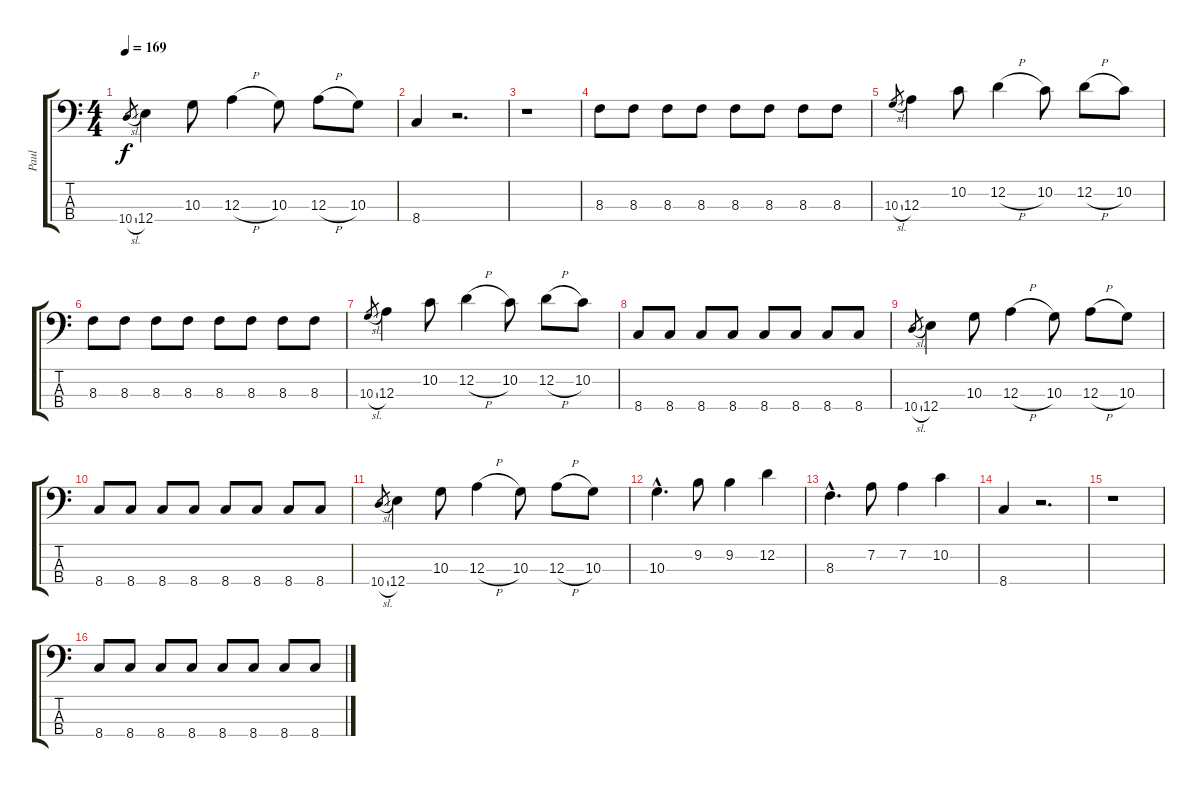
\track ("Paul" "Paul") {instrument electricbassfinger}
\staff {score tabs}
\tuning (G2 D2 A1 E1) {hide}
\ts (4 4)
\tempo 169
\clef f4
\ks c
10.4{sl}.8{gr dy f} 12.4.4 10.3.8 12.3{h}.4 10.3.8 12.3{h}.8 10.3.8 |
8.4.4 r.2{d} |
r.1 |
8.3.8 8.3.8 8.3.8 8.3.8 8.3.8 8.3.8 8.3.8 8.3.8 |
10.3{sl}.8{gr} 12.3.4 10.2.8 12.2{h}.4 10.2.8 12.2{h}.8 10.2.8 |
8.3.8 8.3.8 8.3.8 8.3.8 8.3.8 8.3.8 8.3.8 8.3.8 |
10.3{sl}.8{gr} 12.3.4 10.2.8 12.2{h}.4 10.2.8 12.2{h}.8 10.2.8 |
8.4.8 8.4.8 8.4.8 8.4.8 8.4.8 8.4.8 8.4.8 8.4.8 |
10.4{sl}.8{gr} 12.4.4 10.3.8 12.3{h}.4 10.3.8 12.3{h}.8 10.3.8 |
8.4.8 8.4.8 8.4.8 8.4.8 8.4.8 8.4.8 8.4.8 8.4.8 |
10.4{sl}.8{gr} 12.4.4 10.3.8 12.3{h}.4 10.3.8 12.3{h}.8 10.3.8 |
10.3{hac}.4{d} 9.2.8 9.2.4 12.2.4 |
8.3{hac}.4{d} 7.2.8 7.2.4 10.2.4 |
8.4.4 r.2{d} |
r.1 |
8.4.8 8.4.8 8.4.8 8.4.8 8.4.8 8.4.8 8.4.8 8.4.8
